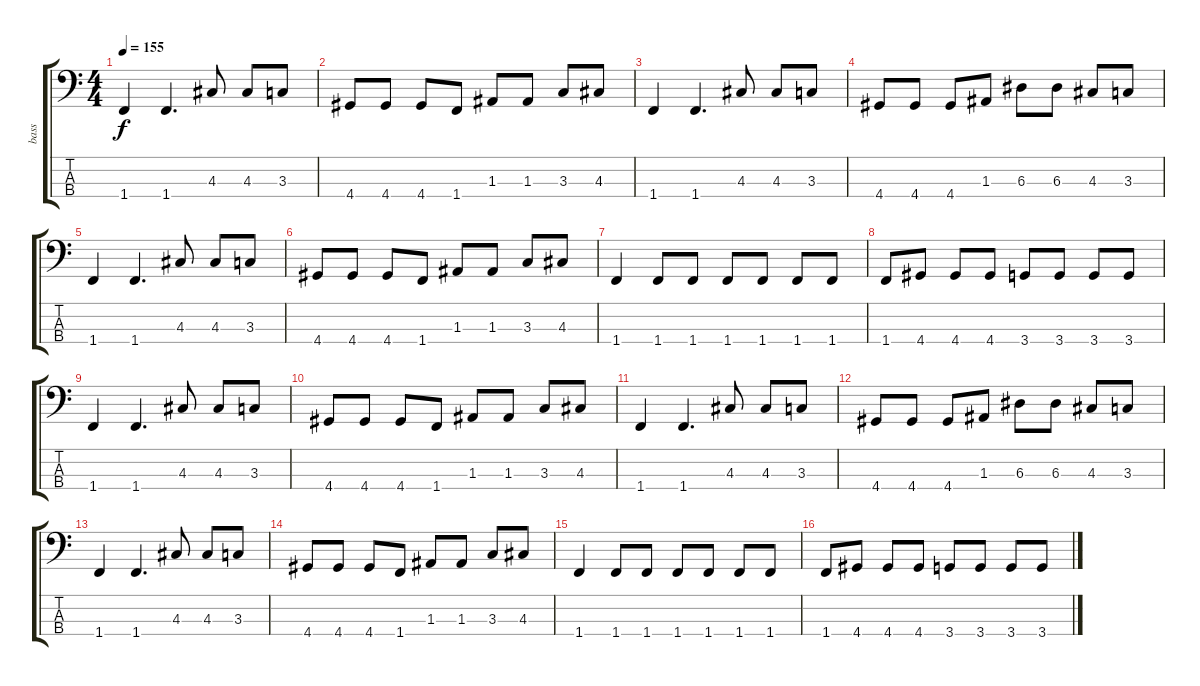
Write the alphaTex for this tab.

\track ("bass" "bass") {instrument electricbasspick}
\staff {score tabs}
\tuning (G2 D2 A1 E1) {hide}
\ts (4 4)
\tempo 155
\clef f4
\ks c
1.4.4{dy f} 1.4.4{d} 4.3.8 4.3.8 3.3.8 |
4.4.8 4.4.8 4.4.8 1.4.8 1.3.8 1.3.8 3.3.8 4.3.8 |
1.4.4 1.4.4{d} 4.3.8 4.3.8 3.3.8 |
4.4.8 4.4.8 4.4.8 1.3.8 6.3.8 6.3.8 4.3.8 3.3.8 |
1.4.4 1.4.4{d} 4.3.8 4.3.8 3.3.8 |
4.4.8 4.4.8 4.4.8 1.4.8 1.3.8 1.3.8 3.3.8 4.3.8 |
1.4.4 1.4.8 1.4.8 1.4.8 1.4.8 1.4.8 1.4.8 |
1.4.8 4.4.8 4.4.8 4.4.8 3.4.8 3.4.8 3.4.8 3.4.8 |
1.4.4 1.4.4{d} 4.3.8 4.3.8 3.3.8 |
4.4.8 4.4.8 4.4.8 1.4.8 1.3.8 1.3.8 3.3.8 4.3.8 |
1.4.4 1.4.4{d} 4.3.8 4.3.8 3.3.8 |
4.4.8 4.4.8 4.4.8 1.3.8 6.3.8 6.3.8 4.3.8 3.3.8 |
1.4.4 1.4.4{d} 4.3.8 4.3.8 3.3.8 |
4.4.8 4.4.8 4.4.8 1.4.8 1.3.8 1.3.8 3.3.8 4.3.8 |
1.4.4 1.4.8 1.4.8 1.4.8 1.4.8 1.4.8 1.4.8 |
1.4.8 4.4.8 4.4.8 4.4.8 3.4.8 3.4.8 3.4.8 3.4.8
